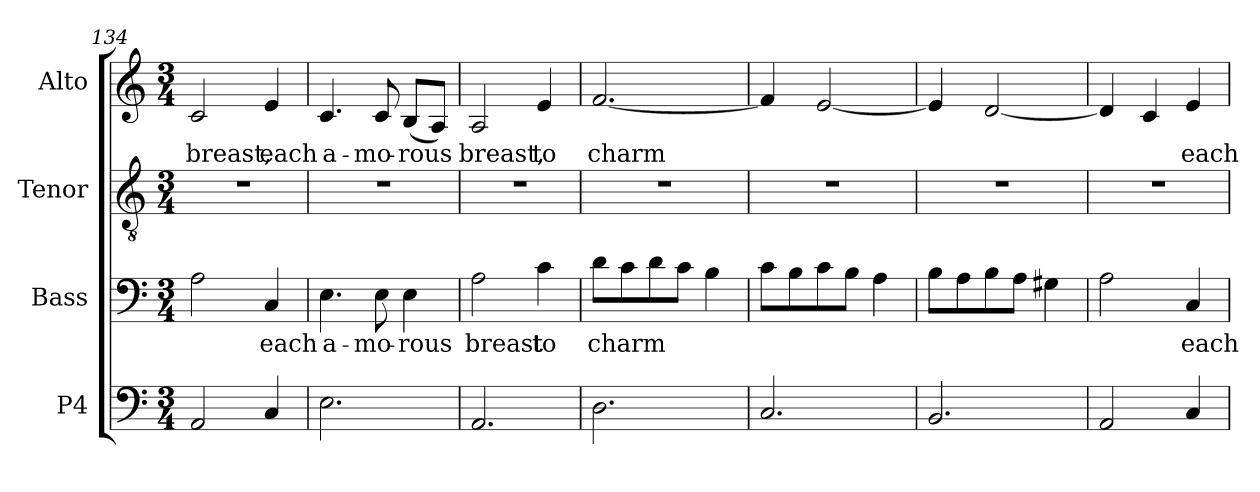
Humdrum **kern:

**kern	**kern	**text	**kern	**kern	**text
*part4	*part3	*part3	*part2	*part1	*part1
*staff4	*staff3	*staff3	*staff2	*staff1	*staff1
*I"P4	*I"Bass	*	*I"Tenor	*I"Alto	*
*	*I'B	*	*I'T	*I'A	*
*clefF4	*clefF4	*	*clefGv2	*clefG2	*
*k[]	*k[]	*	*k[]	*k[]	*
*a:	*a:	*	*a:	*a:	*
*M3/4	*M3/4	*	*M3/4	*M3/4	*
=134	=134	=134	=134	=134	=134
!	!	!	!LO:N:vis=1	!	!
!	!	!	!	!	!LO:LY:b:color=#000000
2AAi/	2Ai\	.	2.r	2ci/	breast,
!	!	!LO:LY:b:color=#000000	!	!	!
!	!	!	!	!	!LO:LY:b:color=#000000
4Ci/	4Ci/	each	.	4ei/	each
!!LO:PB:g=z
=135	=135	=135	=135	=135	=135
!	!	!LO:LY:b:color=#000000	!LO:N:vis=1	!	!
!	!	!	!	!	!LO:LY:b:color=#000000
2.Ei\	4.Ei\	a-	2.r	4.ci/	a-
!	!	!LO:LY:b:color=#000000	!	!	!
!	!	!	!	!	!LO:LY:b:color=#000000
.	8Ei\	-mo-	.	8ci/	-mo-
!	!	!LO:LY:b:color=#000000	!	!	!
!	!	!	!	!	!LO:LY:b:color=#000000
.	4Ei\	-rous	.	(8Bi/L	-rous
.	.	.	.	8Ai/J)	.
=136	=136	=136	=136	=136	=136
!	!	!LO:LY:b:color=#000000	!LO:N:vis=1	!	!
!	!	!	!	!	!LO:LY:b:color=#000000
2.AAi/	2Ai\	breast	2.r	2Ai/	breast,
!	!	!LO:LY:b:color=#000000	!	!	!
!	!	!	!	!	!LO:LY:b:color=#000000
.	4ci\	to	.	4ei/	to
=137	=137	=137	=137	=137	=137
!	!	!LO:LY:b:color=#000000	!LO:N:vis=1	!	!
!	!	!	!	!	!LO:LY:b:color=#000000
2.Di\	8di\L	charm	2.r	[<2.fi/	charm
.	8ci\	.	.	.	.
.	8di\	.	.	.	.
.	8ci\J	.	.	.	.
.	4Bi\	.	.	.	.
=138	=138	=138	=138	=138	=138
!	!	!	!LO:N:vis=1	!	!
2.Ci/	8ci\L	.	2.r	4fi/]	.
.	8Bi\	.	.	.	.
.	8ci\	.	.	[<2ei/	.
.	8Bi\J	.	.	.	.
.	4Ai\	.	.	.	.
=139	=139	=139	=139	=139	=139
!	!	!	!LO:N:vis=1	!	!
2.BBi/	8Bi\L	.	2.r	4ei/]	.
.	8Ai\	.	.	.	.
.	8Bi\	.	.	[<2di/	.
.	8Ai\J	.	.	.	.
.	4G#Xi\	.	.	.	.
=140	=140	=140	=140	=140	=140
!	!	!	!LO:N:vis=1	!	!
2AAi/	2Ai\	.	2.r	4di/]	.
.	.	.	.	4ci/	.
!	!	!LO:LY:b:color=#000000	!	!	!
!	!	!	!	!	!LO:LY:b:color=#000000
4Ci/	4Ci/	each	.	4ei/	each
=	=	=	=	=	=
*-	*-	*-	*-	*-	*-
